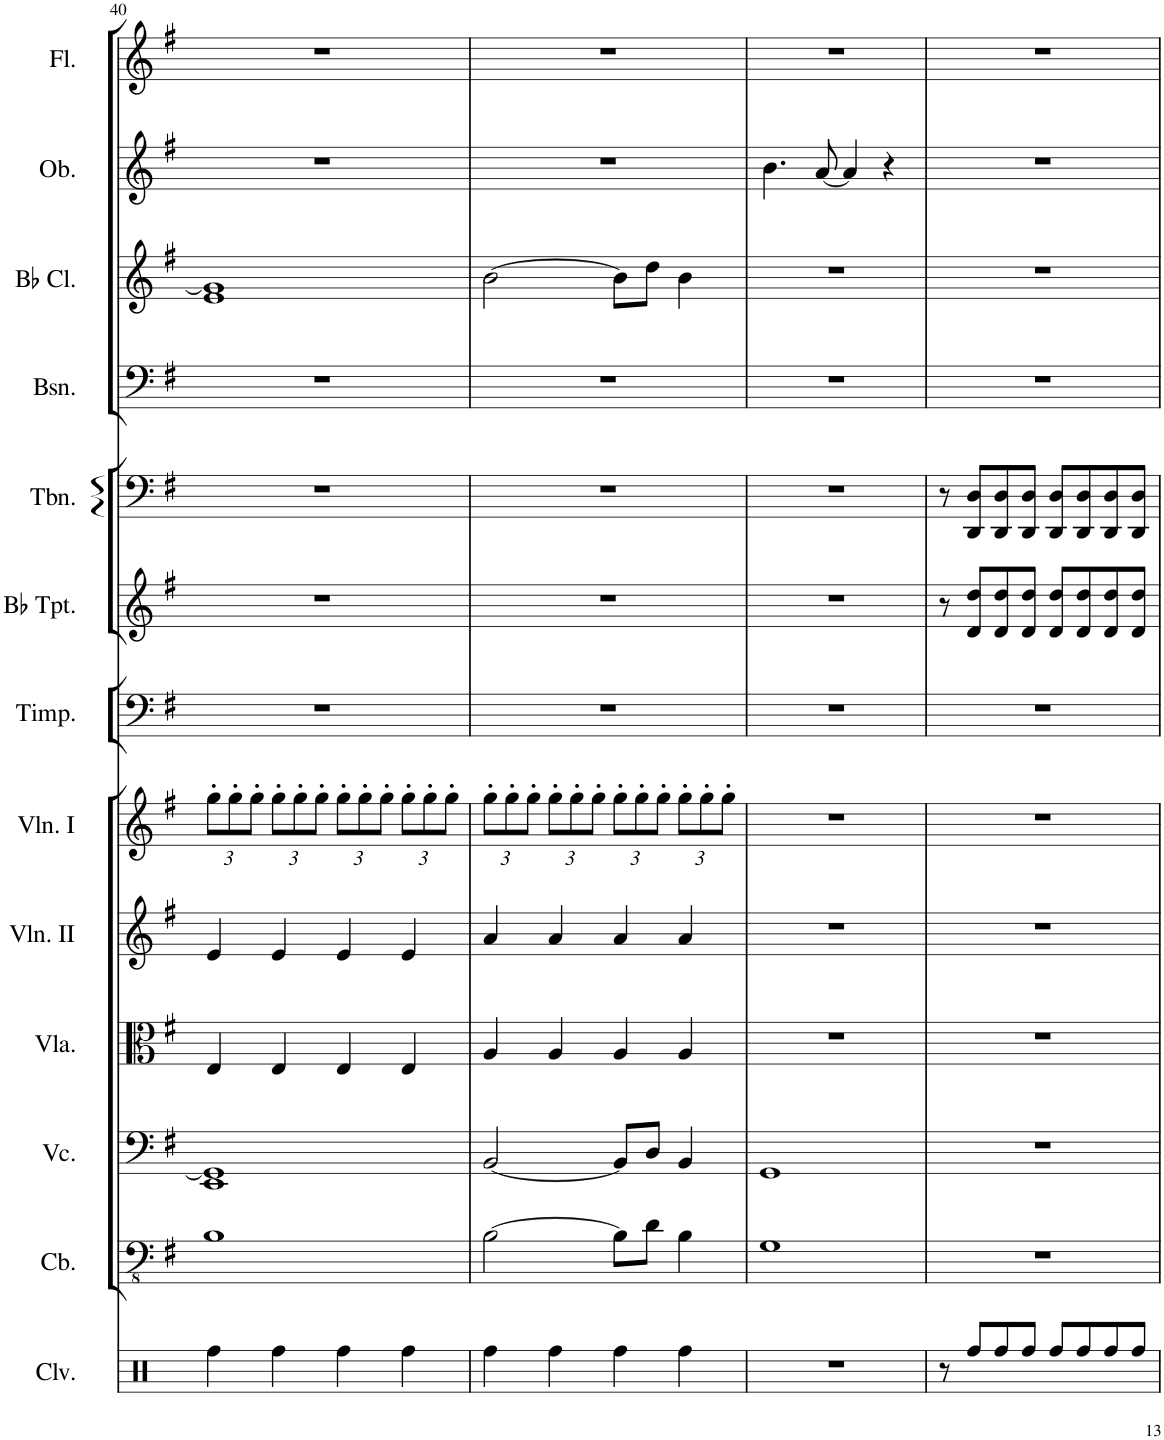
**kern	**kern	**kern	**kern	**kern	**kern	**kern	**kern	**kern	**kern	**kern	**kern	**kern
*part13	*part12	*part11	*part10	*part9	*part8	*part7	*part6	*part5	*part4	*part3	*part2	*part1
*staff13	*staff12	*staff11	*staff10	*staff9	*staff8	*staff7	*staff6	*staff5	*staff4	*staff3	*staff2	*staff1
*I"Tubular Bells	*I"Contrabasses	*I"Violoncellos	*I"Violas	*I"Violins II	*I"Violins I	*I"Timpani	*I"Trumpets in Bb	*I"Trombone	*I"Bassoons	*I"Clarinets in Bb	*I"Oboes	*I"Flutes
*I'Tu. Be.	*I'Cb.	*I'Vc.	*I'Vla.	*I'Vln. II	*I'Vln. I	*I'Timp.	*	*I'Tbn.	*I'Bsn.	*	*I'Ob.	*I'Fl.
!!LO:PB:g=z
*clefG2	*clefFv4	*clefF4	*clefC3	*clefG2	*clefG2	*clefF4	*clefG2	*clefF4	*clefF4	*clefG2	*clefG2	*clefG2
*	*ITrd7c12	*	*	*	*	*	*ITrd1c2	*	*	*ITrd1c2	*	*
*k[f#]	*k[f#]	*k[f#]	*k[f#]	*k[f#]	*k[f#]	*k[f#]	*k[f#]	*k[f#]	*k[f#]	*k[f#]	*k[f#]	*k[f#]
*M4/4	*M4/4	*M4/4	*M4/4	*M4/4	*M4/4	*M4/4	*M4/4	*M4/4	*M4/4	*M4/4	*M4/4	*M4/4
*	*	*	*	*	*Xbrackettup	*	*	*	*	*	*	*
=40	=40	=40	=40	=40	=40	=40	=40	=40	=40	=40	=40	=40
4bb\	1BB	1EE 1GG]	4E/	4e/	12gg'\L	1r	1r	1r	1r	1e 1g]	1r	1r
.	.	.	.	.	12gg'\	.	.	.	.	.	.	.
.	.	.	.	.	12gg'\J	.	.	.	.	.	.	.
4bb\	.	.	4E/	4e/	12gg'\L	.	.	.	.	.	.	.
.	.	.	.	.	12gg'\	.	.	.	.	.	.	.
.	.	.	.	.	12gg'\J	.	.	.	.	.	.	.
4bb\	.	.	4E/	4e/	12gg'\L	.	.	.	.	.	.	.
.	.	.	.	.	12gg'\	.	.	.	.	.	.	.
.	.	.	.	.	12gg'\J	.	.	.	.	.	.	.
4bb\	.	.	4E/	4e/	12gg'\L	.	.	.	.	.	.	.
.	.	.	.	.	12gg'\	.	.	.	.	.	.	.
.	.	.	.	.	12gg'\J	.	.	.	.	.	.	.
=41	=41	=41	=41	=41	=41	=41	=41	=41	=41	=41	=41	=41
4bb\	[2BB\	[2BB/	4A/	4a/	12gg'\L	1r	1r	1r	1r	[2b\	1r	1r
.	.	.	.	.	12gg'\	.	.	.	.	.	.	.
.	.	.	.	.	12gg'\J	.	.	.	.	.	.	.
4bb\	.	.	4A/	4a/	12gg'\L	.	.	.	.	.	.	.
.	.	.	.	.	12gg'\	.	.	.	.	.	.	.
.	.	.	.	.	12gg'\J	.	.	.	.	.	.	.
4bb\	8BB\L]	8BB/L]	4A/	4a/	12gg'\L	.	.	.	.	8b\L]	.	.
.	.	.	.	.	12gg'\	.	.	.	.	.	.	.
.	8D\J	8D/J	.	.	.	.	.	.	.	8dd\J	.	.
.	.	.	.	.	12gg'\J	.	.	.	.	.	.	.
4bb\	4BB\	4BB/	4A/	4a/	12gg'\L	.	.	.	.	4b\	.	.
.	.	.	.	.	12gg'\	.	.	.	.	.	.	.
.	.	.	.	.	12gg'\J	.	.	.	.	.	.	.
=42	=42	=42	=42	=42	=42	=42	=42	=42	=42	=42	=42	=42
1r	1GG	1GG	1r	1r	1r	1r	1r	1r	1r	1r	4.b\	1r
.	.	.	.	.	.	.	.	.	.	.	[8a/	.
.	.	.	.	.	.	.	.	.	.	.	4a/]	.
.	.	.	.	.	.	.	.	.	.	.	4r	.
=43	=43	=43	=43	=43	=43	=43	=43	=43	=43	=43	=43	=43
8r	1r	1r	1r	1r	1r	1r	8r	8r	1r	1r	1r	1r
8bb/L	.	.	.	.	.	.	8d/ 8dd/L	8DD/ 8D/L	.	.	.	.
8bb/	.	.	.	.	.	.	8d/ 8dd/	8DD/ 8D/	.	.	.	.
8bb/J	.	.	.	.	.	.	8d/ 8dd/J	8DD/ 8D/J	.	.	.	.
8bb/L	.	.	.	.	.	.	8d/ 8dd/L	8DD/ 8D/L	.	.	.	.
8bb/	.	.	.	.	.	.	8d/ 8dd/	8DD/ 8D/	.	.	.	.
8bb/	.	.	.	.	.	.	8d/ 8dd/	8DD/ 8D/	.	.	.	.
8bb/J	.	.	.	.	.	.	8d/ 8dd/J	8DD/ 8D/J	.	.	.	.
=	=	=	=	=	=	=	=	=	=	=	=	=
*-	*-	*-	*-	*-	*-	*-	*-	*-	*-	*-	*-	*-
